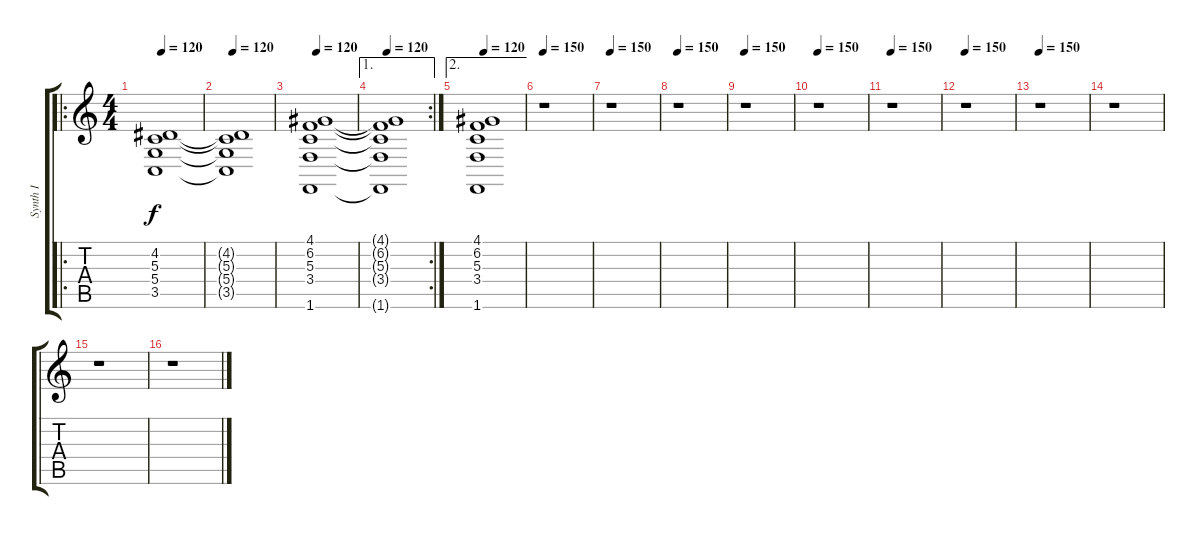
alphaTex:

\track ("Synth I" "Synth I") {instrument pad4choir}
\staff {score tabs}
\tuning (E4 B3 G3 D3 A2 E2) {hide}
\ro
\ts (4 4)
\tempo 120
\clef g2
\ks c
(4.2 5.3 5.4 3.5).1{dy f} |
\tempo 120
(4.2{t} 5.3{t} 5.4{t} 3.5{t}).1 |
\tempo 120
(4.1 6.2 5.3 3.4 1.6).1 |
\ae 1
\rc 2
\tempo 120
(4.1{t} 6.2{t} 5.3{t} 3.4{t} 1.6{t}).1 |
\ae 2
\tempo 120
(4.1 6.2 5.3 3.4 1.6).1 |
\tempo 150
r.1 |
\tempo 150
r.1 |
\tempo 150
r.1 |
\tempo 150
r.1 |
\tempo 150
r.1 |
\tempo 150
r.1 |
\tempo 150
r.1 |
\tempo 150
r.1 |
r.1 |
r.1 |
r.1
